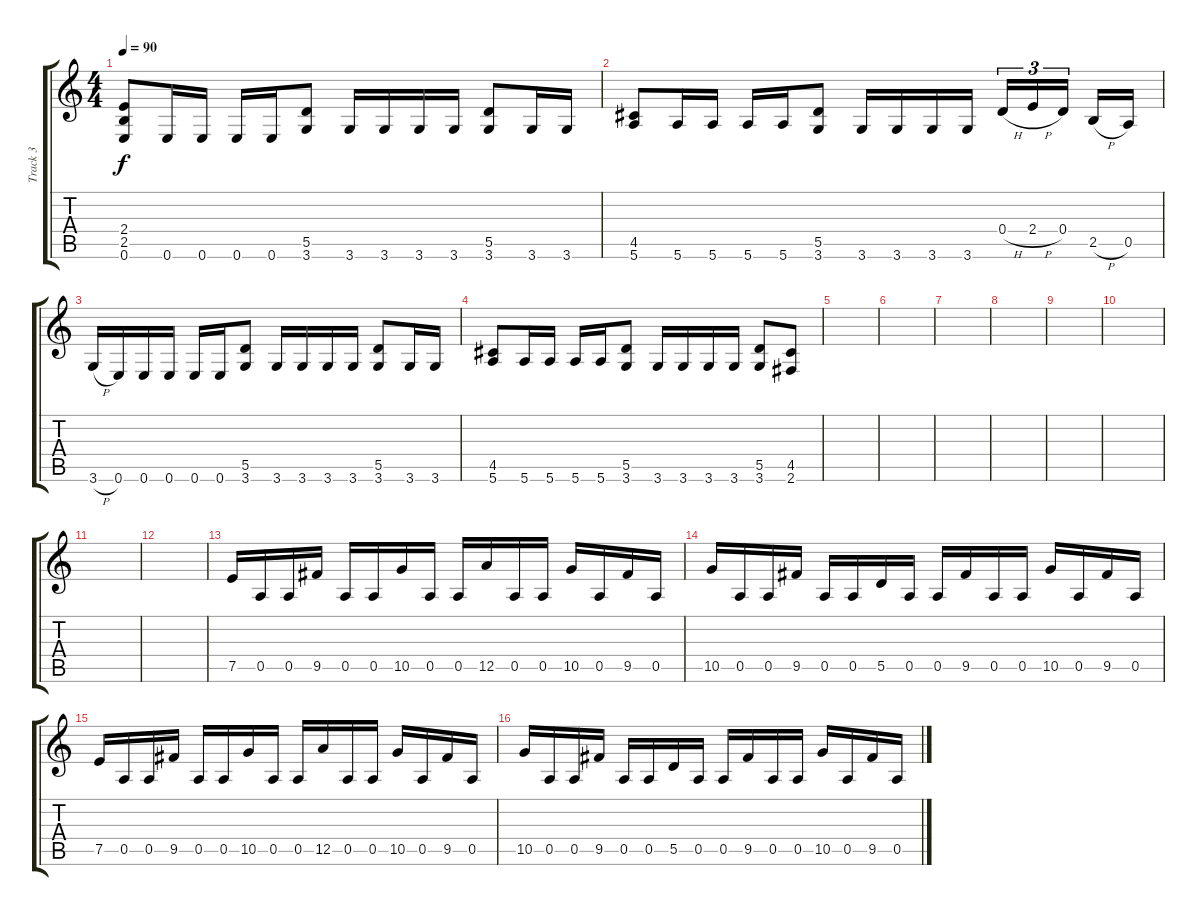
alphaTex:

\track ("Track 3" "Track 3") {instrument distortionguitar}
\staff {score tabs}
\tuning (E4 B3 G3 D3 A2 E2) {hide}
\ts (4 4)
\tempo 90
\clef g2
\ks c
(2.4 2.5 0.6).8{dy f} 0.6.16 0.6.16 0.6.16 0.6.16 (5.5 3.6).8 3.6.16 3.6.16 3.6.16 3.6.16 (5.5 3.6).8 3.6.16 3.6.16 |
(4.5 5.6).8 5.6.16 5.6.16 5.6.16 5.6.16 (5.5 3.6).8 3.6.16 3.6.16 3.6.16 3.6.16 0.4{h}.16{tu (3 2)} 2.4{h}.16{tu (3 2)} 0.4.16{tu (3 2) beam splitsecondary} 2.5{h}.16 0.5.16 |
3.6{h}.16 0.6.16 0.6.16 0.6.16 0.6.16 0.6.16 (5.5 3.6).8 3.6.16 3.6.16 3.6.16 3.6.16 (5.5 3.6).8 3.6.16 3.6.16 |
(4.5 5.6).8 5.6.16 5.6.16 5.6.16 5.6.16 (5.5 3.6).8 3.6.16 3.6.16 3.6.16 3.6.16 (5.5 3.6).8 (4.5 2.6).8 |
|
|
|
|
|
|
|
|
7.5.16 0.5.16 0.5.16 9.5.16 0.5.16 0.5.16 10.5.16 0.5.16 0.5.16 12.5.16 0.5.16 0.5.16 10.5.16 0.5.16 9.5.16 0.5.16 |
10.5.16 0.5.16 0.5.16 9.5.16 0.5.16 0.5.16 5.5.16 0.5.16 0.5.16 9.5.16 0.5.16 0.5.16 10.5.16 0.5.16 9.5.16 0.5.16 |
7.5.16 0.5.16 0.5.16 9.5.16 0.5.16 0.5.16 10.5.16 0.5.16 0.5.16 12.5.16 0.5.16 0.5.16 10.5.16 0.5.16 9.5.16 0.5.16 |
10.5.16 0.5.16 0.5.16 9.5.16 0.5.16 0.5.16 5.5.16 0.5.16 0.5.16 9.5.16 0.5.16 0.5.16 10.5.16 0.5.16 9.5.16 0.5.16
